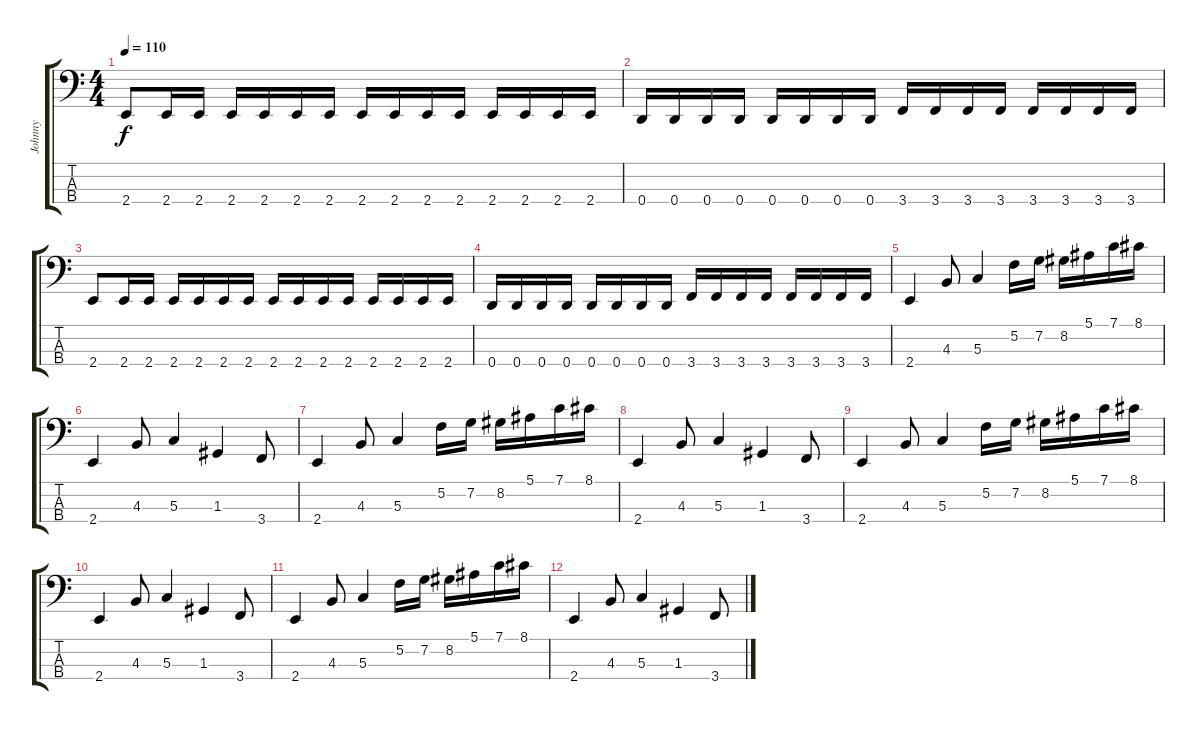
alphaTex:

\track ("Johnny" "Johnny") {instrument electricbasspick}
\staff {score tabs}
\tuning (F2 C2 G1 D1) {hide}
\ts (4 4)
\tempo 110
\clef f4
\ks c
2.4.8{dy f} 2.4.16 2.4.16 2.4.16 2.4.16 2.4.16 2.4.16 2.4.16 2.4.16 2.4.16 2.4.16 2.4.16 2.4.16 2.4.16 2.4.16 |
0.4.16 0.4.16 0.4.16 0.4.16 0.4.16 0.4.16 0.4.16 0.4.16 3.4.16 3.4.16 3.4.16 3.4.16 3.4.16 3.4.16 3.4.16 3.4.16 |
2.4.8 2.4.16 2.4.16 2.4.16 2.4.16 2.4.16 2.4.16 2.4.16 2.4.16 2.4.16 2.4.16 2.4.16 2.4.16 2.4.16 2.4.16 |
0.4.16 0.4.16 0.4.16 0.4.16 0.4.16 0.4.16 0.4.16 0.4.16 3.4.16 3.4.16 3.4.16 3.4.16 3.4.16 3.4.16 3.4.16 3.4.16 |
2.4.4 4.3.8 5.3.4 5.2.16 7.2.16 8.2.16 5.1.16 7.1.16 8.1.16 |
2.4.4 4.3.8 5.3.4 1.3.4 3.4.8 |
2.4.4 4.3.8 5.3.4 5.2.16 7.2.16 8.2.16 5.1.16 7.1.16 8.1.16 |
2.4.4 4.3.8 5.3.4 1.3.4 3.4.8 |
2.4.4 4.3.8 5.3.4 5.2.16 7.2.16 8.2.16 5.1.16 7.1.16 8.1.16 |
2.4.4 4.3.8 5.3.4 1.3.4 3.4.8 |
2.4.4 4.3.8 5.3.4 5.2.16 7.2.16 8.2.16 5.1.16 7.1.16 8.1.16 |
2.4.4 4.3.8 5.3.4 1.3.4 3.4.8
